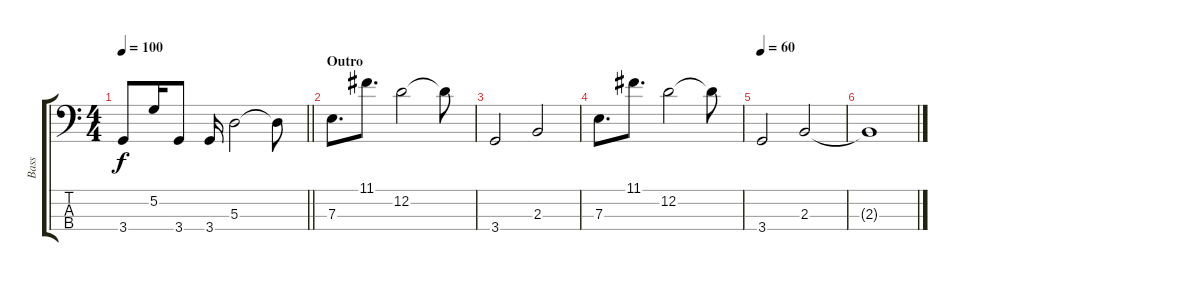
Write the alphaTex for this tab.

\track ("Bass" "Bass") {instrument electricbassfinger}
\staff {score tabs}
\tuning (G2 D2 A1 E1) {hide}
\ts (4 4)
\tempo 100
\clef f4
\barLineRight lightlight
\ks c
3.4.8{dy f} 5.2.16 3.4.8 3.4.16 5.3.2 5.3{t}.8 |
\section ("" "Outro")
7.3.8{d} 11.1.8{d} 12.2.2 12.2{t}.8 |
3.4.2 2.3.2 |
7.3.8{d} 11.1.8{d} 12.2.2 12.2{t}.8 |
\tempo 60
3.4.2 2.3.2 |
2.3{t}.1
